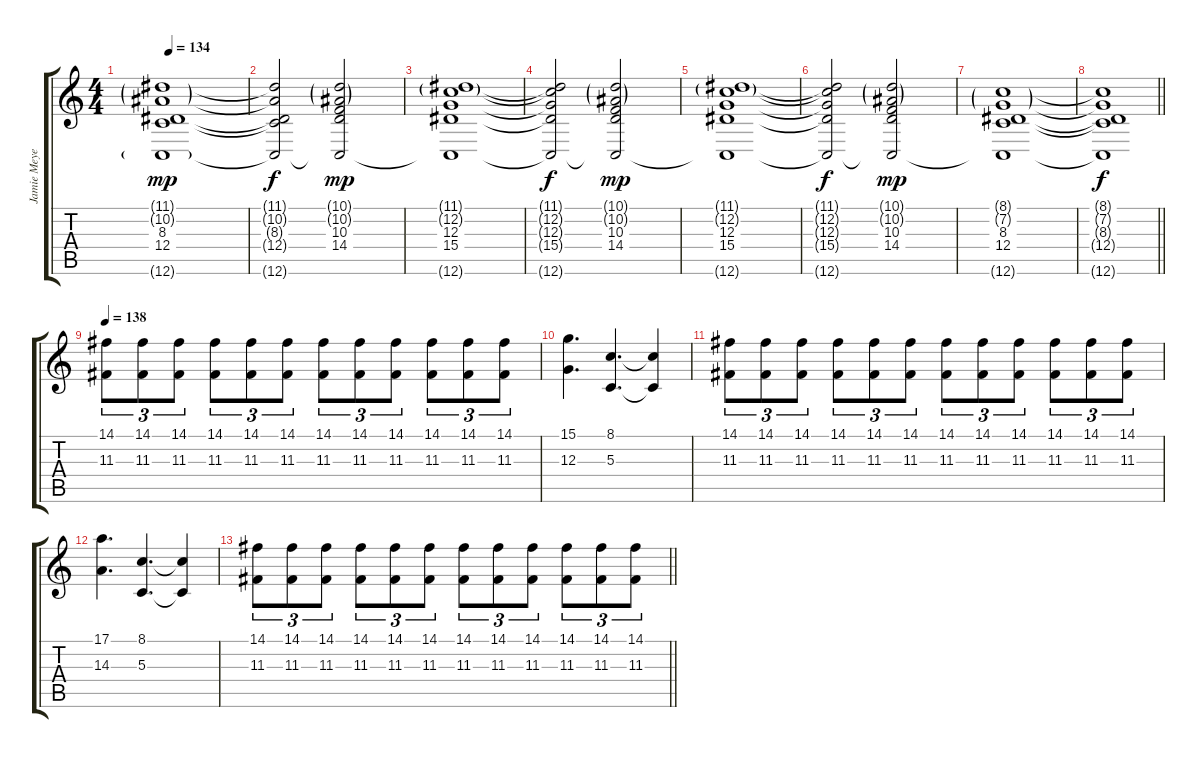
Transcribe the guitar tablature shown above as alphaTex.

\track ("Jamie Meyer" "Jamie Meye") {instrument stringensemble1}
\staff {score tabs}
\tuning (E4 C4 G3 C3 G2 C2) {hide}
\ts (4 4)
\tempo 134
\clef g2
\ks c
(11.1{g} 10.2{g} 8.3 12.4 12.6{g}).1{dy mp} |
(11.1{t} 10.2{t} 8.3{t} 12.4{t} 12.6{t}).2{dy f} (10.1{g} 10.2{g} 10.3 14.4 12.6{t}).2{dy mp} |
(11.1{g} 12.2{g} 12.3 15.4 12.6{t}).1 |
(11.1{t} 12.2{t} 12.3{t} 15.4{t} 12.6{t}).2{dy f} (10.1{g} 10.2{g} 10.3 14.4 12.6{t}).2{dy mp} |
(11.1{g} 12.2{g} 12.3 15.4 12.6{t}).1 |
(11.1{t} 12.2{t} 12.3{t} 15.4{t} 12.6{t}).2{dy f} (10.1{g} 10.2{g} 10.3 14.4 12.6{t}).2{dy mp} |
(8.1{g} 7.2{g} 8.3 12.4 12.6{t}).1 |
\barLineRight lightlight
(8.1{t} 7.2{t} 8.3{t} 12.4{t} 12.6{t}).1{dy f} |
\tempo 138
(14.1 11.3).8{tu (3 2)} (14.1 11.3).8{tu (3 2)} (14.1 11.3).8{tu (3 2)} (14.1 11.3).8{tu (3 2)} (14.1 11.3).8{tu (3 2)} (14.1 11.3).8{tu (3 2)} (14.1 11.3).8{tu (3 2)} (14.1 11.3).8{tu (3 2)} (14.1 11.3).8{tu (3 2)} (14.1 11.3).8{tu (3 2)} (14.1 11.3).8{tu (3 2)} (14.1 11.3).8{tu (3 2)} |
(15.1 12.3).4{d} (8.1 5.3).4{d} (8.1{t} 5.3{t}).4 |
(14.1 11.3).8{tu (3 2)} (14.1 11.3).8{tu (3 2)} (14.1 11.3).8{tu (3 2)} (14.1 11.3).8{tu (3 2)} (14.1 11.3).8{tu (3 2)} (14.1 11.3).8{tu (3 2)} (14.1 11.3).8{tu (3 2)} (14.1 11.3).8{tu (3 2)} (14.1 11.3).8{tu (3 2)} (14.1 11.3).8{tu (3 2)} (14.1 11.3).8{tu (3 2)} (14.1 11.3).8{tu (3 2)} |
(17.1 14.3).4{d} (8.1 5.3).4{d} (8.1{t} 5.3{t}).4 |
\barLineRight lightlight
(14.1 11.3).8{tu (3 2)} (14.1 11.3).8{tu (3 2)} (14.1 11.3).8{tu (3 2)} (14.1 11.3).8{tu (3 2)} (14.1 11.3).8{tu (3 2)} (14.1 11.3).8{tu (3 2)} (14.1 11.3).8{tu (3 2)} (14.1 11.3).8{tu (3 2)} (14.1 11.3).8{tu (3 2)} (14.1 11.3).8{tu (3 2)} (14.1 11.3).8{tu (3 2)} (14.1 11.3).8{tu (3 2)}
